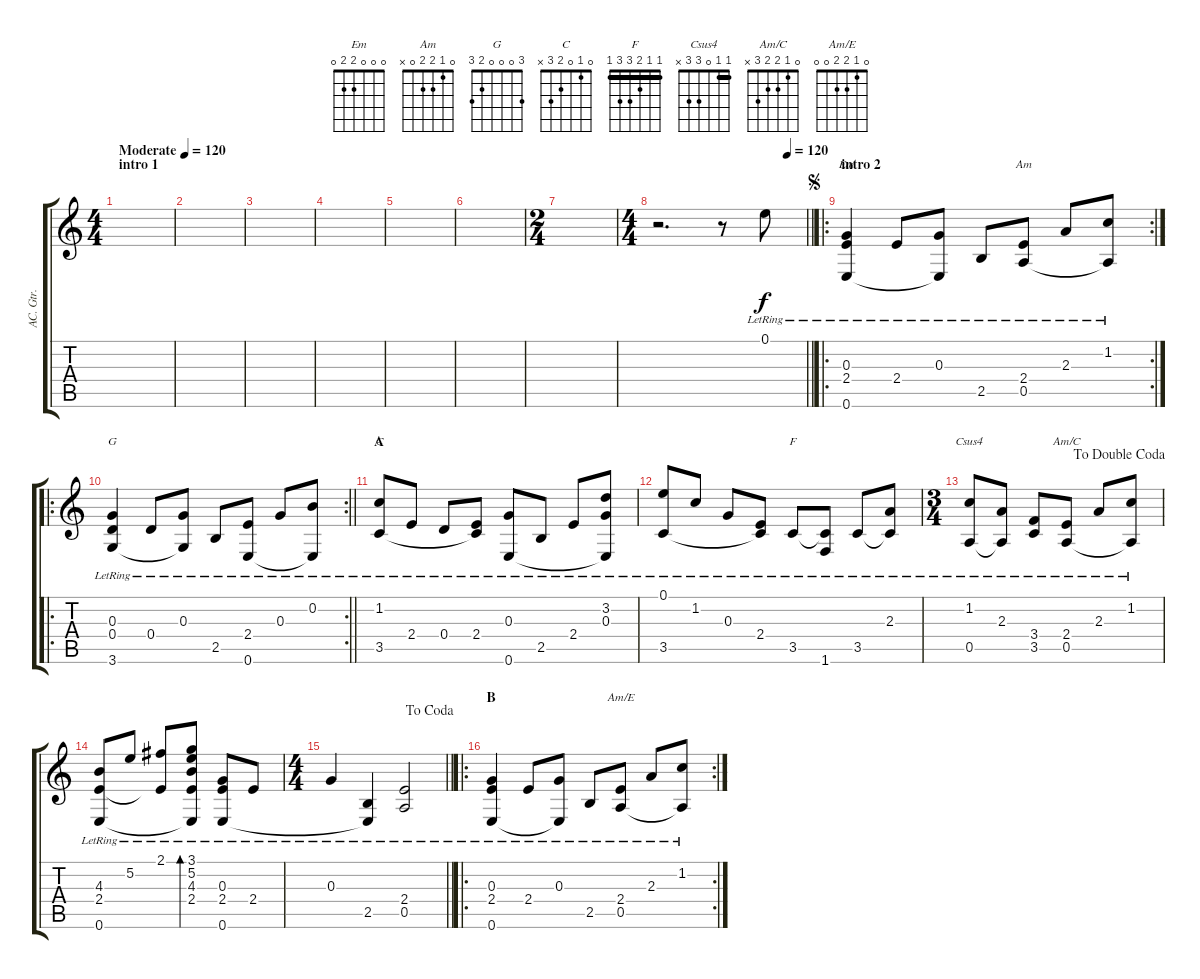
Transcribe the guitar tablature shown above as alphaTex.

\track ("AC. Gtr." "AC. Gtr.") {instrument acousticguitarnylon}
\staff {score tabs}
\tuning (E4 B3 G3 D3 A2 E2) {hide}
\chord ("Em" 0 0 0 2 2 0)
\chord ("Am" 0 1 2 2 0 x)
\chord ("G" 3 0 0 0 2 3)
\chord ("C" 0 1 0 2 3 x)
\chord ("F" 1 1 2 3 3 1) {barre 1}
\chord ("Csus4" 1 1 0 3 3 x) {barre 1}
\chord ("Am/C" 0 1 2 2 3 x)
\chord ("Am/E" 0 1 2 2 0 0)
\ts (4 4)
\section ("" "intro 1")
\tempo (120 "Moderate")
\tempo 70
\tempo (120 "Moderate")
\clef g2
\ks c
|
|
|
|
|
|
\ts (2 4)
|
\ts (4 4)
\tempo (120 0.875)
\barLineRight lightlight
r.2{d} r.8 0.1{lr}.8 |
\ro
\rc 2
\section ("" "intro 2")
\jump segno
(0.3{lr} 2.4{lr} 0.6{lr}).4{ch "Em"} 2.4{lr}.8 (0.3{lr} 0.6{t}).8 2.5{lr}.8 (2.4{lr} 0.5{lr}).8{ch "Am"} 2.3{lr}.8 (1.2{lr} 0.5{t}).8 |
\ro
\rc 2
\barLineRight lightlight
(0.3{lr} 0.4{lr} 3.6{lr}).4{ch "G"} 0.4{lr}.8 (0.3{lr} 3.6{t}).8 2.5{lr}.8 (2.4{lr} 0.6{lr}).8 0.3{lr}.8 (0.2{lr} 0.6{t}).8 |
\section ("" "A")
(1.2{lr} 3.5{lr}).8{ch "C"} 2.4{lr}.8 0.4{lr}.8 (2.4{lr} 3.5{t}).8 (0.3{lr} 0.6{lr}).8 2.5{lr}.8 2.4{lr}.8 (3.2{lr} 0.3{lr} 0.6{t}).8 |
(0.1{lr} 3.5{lr}).8 1.2{lr}.8 0.3{lr}.8 (2.4{lr} 3.5{t}).8 3.5{lr}.8{ch "F"} (3.5{t} 1.6{lr}).8 3.5{lr}.8 (2.3{lr} 3.5{t}).8 |
\ts (3 4)
\jump dadoublecoda
(1.2{lr} 0.5{lr}).8{ch "Csus4"} (2.3{lr} 0.5{t}).8 (3.4{lr} 3.5{lr}).8 (2.4{lr} 0.5{lr}).8{ch "Am/C"} 2.3{lr}.8 (1.2{lr} 0.5{t}).8 |
(4.3{lr} 2.4{lr} 0.6{lr}).8 5.2{lr}.8 (2.1{lr} 2.4{t}).8 (3.1{lr} 5.2{lr} 4.3{lr} 2.4{lr} 0.6{t}).8{bd 120} (0.3{lr} 2.4{lr} 0.6{lr}).8 2.4{lr}.8 |
\ts (4 4)
\jump dacoda
\barLineRight lightlight
0.3{lr}.4 (2.5{lr} 0.6{t}).4 (2.4{lr} 0.5{lr}).2 |
\ro
\rc 2
\section ("" "B")
(0.3{lr} 2.4{lr} 0.6{lr}).4{volume 14} 2.4{lr}.8 (0.3{lr} 0.6{t}).8 2.5{lr}.8 (2.4{lr} 0.5{lr}).8{ch "Am/E"} 2.3{lr}.8 (1.2{lr} 0.5{t}).8
